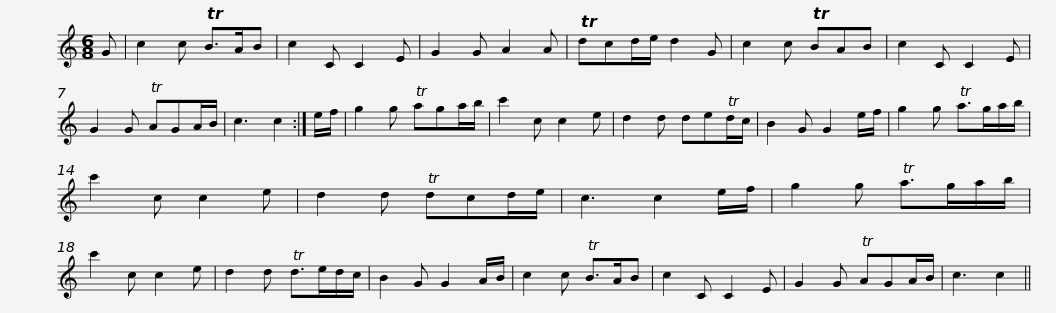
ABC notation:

X:1
L:1/8
M:6/8
I:linebreak $
K:C
V:1 treble
V:1
 G | c2 c TB>AB | c2 C C2 E | G2 G A2 A | Tdcd/e/ d2 G | %5
 c2 c TBAB | c2 C C2 E | G2 G TAGA/B/ | c3 c2 :|$ e/f/ | %10
 g2 g Taga/b/ | c'2 c c2 e | d2 d deTd/c/ | B2 G G2 e/f/ | g2 g Ta>ga/b/ | %15
 c'2 c c2 e | d2 d Tdcd/e/ | c3 c2 e/f/ |$ g2 g Ta>ga/b/ | c'2 c c2 e | %20
 d2 d Td>ed/c/ | B2 G G2 A/B/ | c2 c TB>AB | c2 C C2 E | G2 G TAGA/B/ | %25
 c3 c2 || %26
